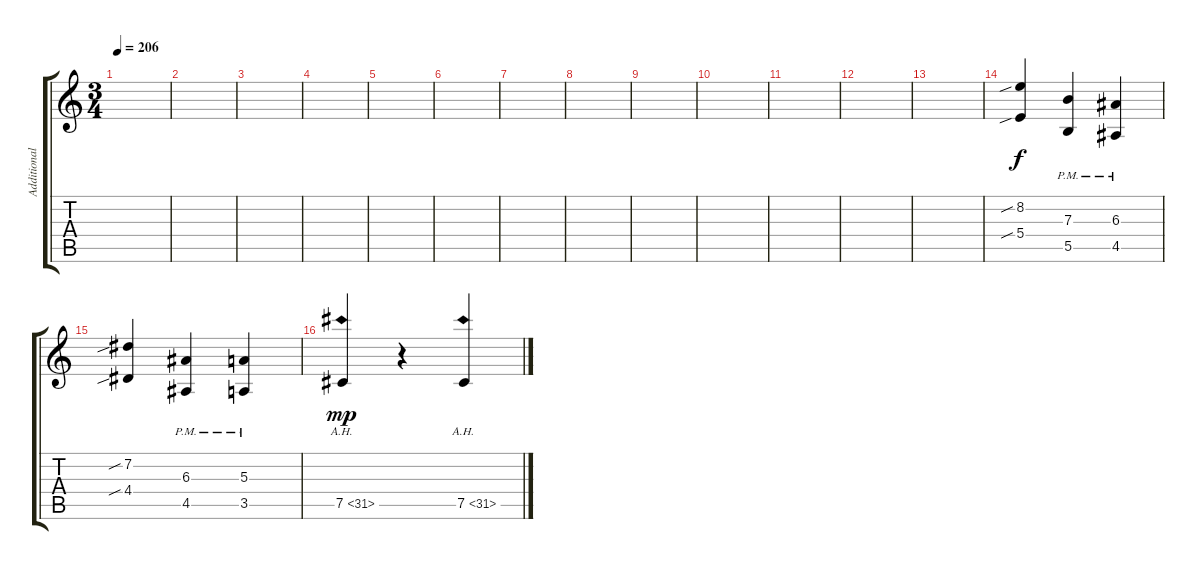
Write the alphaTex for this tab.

\track ("Additional guitar" "Additional") {instrument overdrivenguitar}
\staff {score tabs}
\tuning (Db4 Ab3 E3 B2 Gb2 Db2) {hide}
\ts (3 4)
\tempo 206
\clef g2
\ks c
|
|
|
|
|
|
|
|
|
|
|
|
|
(8.2{sib} 5.4{sib}).4 (7.3{pm} 5.5{pm}).4 (6.3{pm} 4.5{pm}).4 |
(7.2{sib} 4.4{sib}).4 (6.3{pm} 4.5{pm}).4 (5.3{pm} 3.5{pm}).4 |
7.5{ah 24}.4{dy mp volume 12 balance 3} r.4 7.5{ah 24}.4
